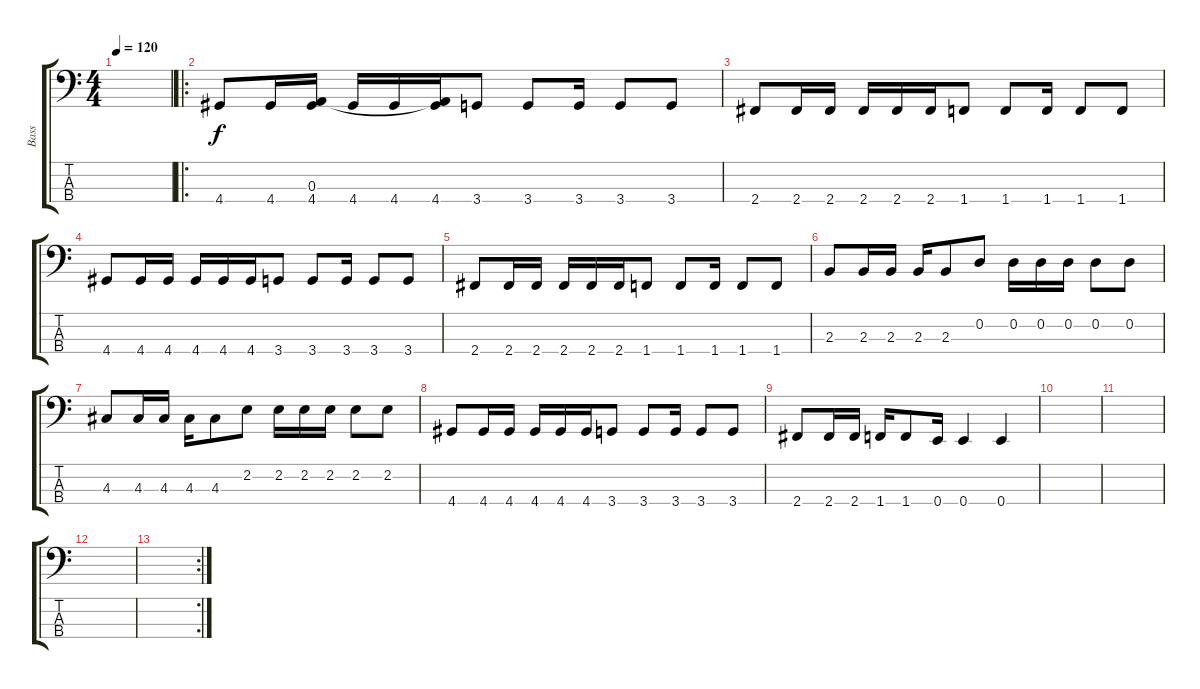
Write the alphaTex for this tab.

\track ("Bass" "Bass") {instrument electricbasspick}
\staff {score tabs}
\tuning (G2 D2 A1 E1) {hide}
\ts (4 4)
\tempo 120
\clef f4
\ks c
|
\ro
4.4.8 4.4.16 (0.3 4.4).16 4.4.16 4.4.16 (0.3{t} 4.4).16 3.4.8 3.4.8 3.4.16 3.4.8 3.4.8 |
2.4.8 2.4.16 2.4.16 2.4.16 2.4.16 2.4.16 1.4.8 1.4.8 1.4.16 1.4.8 1.4.8 |
4.4.8 4.4.16 4.4.16 4.4.16 4.4.16 4.4.16 3.4.8 3.4.8 3.4.16 3.4.8 3.4.8 |
2.4.8 2.4.16 2.4.16 2.4.16 2.4.16 2.4.16 1.4.8 1.4.8 1.4.16 1.4.8 1.4.8 |
2.3.8 2.3.16 2.3.16 2.3.16 2.3.8 0.2.8 0.2.16 0.2.16 0.2.16 0.2.8 0.2.8 |
4.3.8 4.3.16 4.3.16 4.3.16 4.3.8 2.2.8 2.2.16 2.2.16 2.2.16 2.2.8 2.2.8 |
4.4.8 4.4.16 4.4.16 4.4.16 4.4.16 4.4.16 3.4.8 3.4.8 3.4.16 3.4.8 3.4.8 |
2.4.8 2.4.16 2.4.16 1.4.16 1.4.8 0.4.16 0.4.4 0.4.4 |
|
|
|
\rc 2
